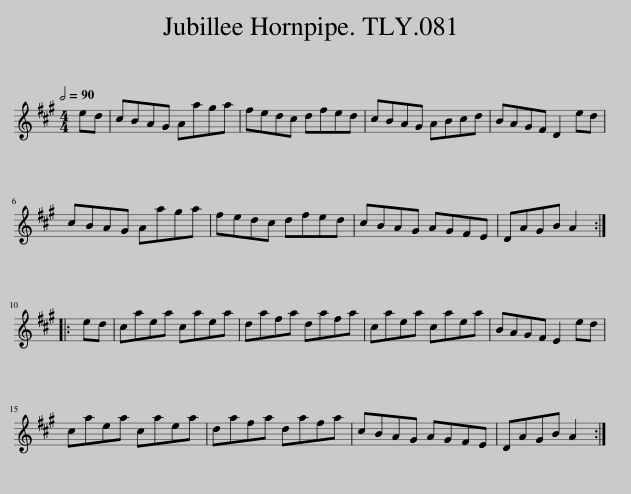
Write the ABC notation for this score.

X:1
L:1/8
Q:1/2=90
M:4/4
I:linebreak $
K:A
V:1 treble
V:1
 ed | cBAG Aaga | fedc dfed | cBAG ABcd | BAGF D2 ed |$ %5
 cBAG Aaga | fedc dfed | cBAG AGFE | DAGB A2 ::$ ed | %10
 caea caea | dafa dafa | caea caea | BAGF E2 ed |$ caea caea | %15
 dafa dafa | cBAG AGFE | DAGB A2 :| %18
